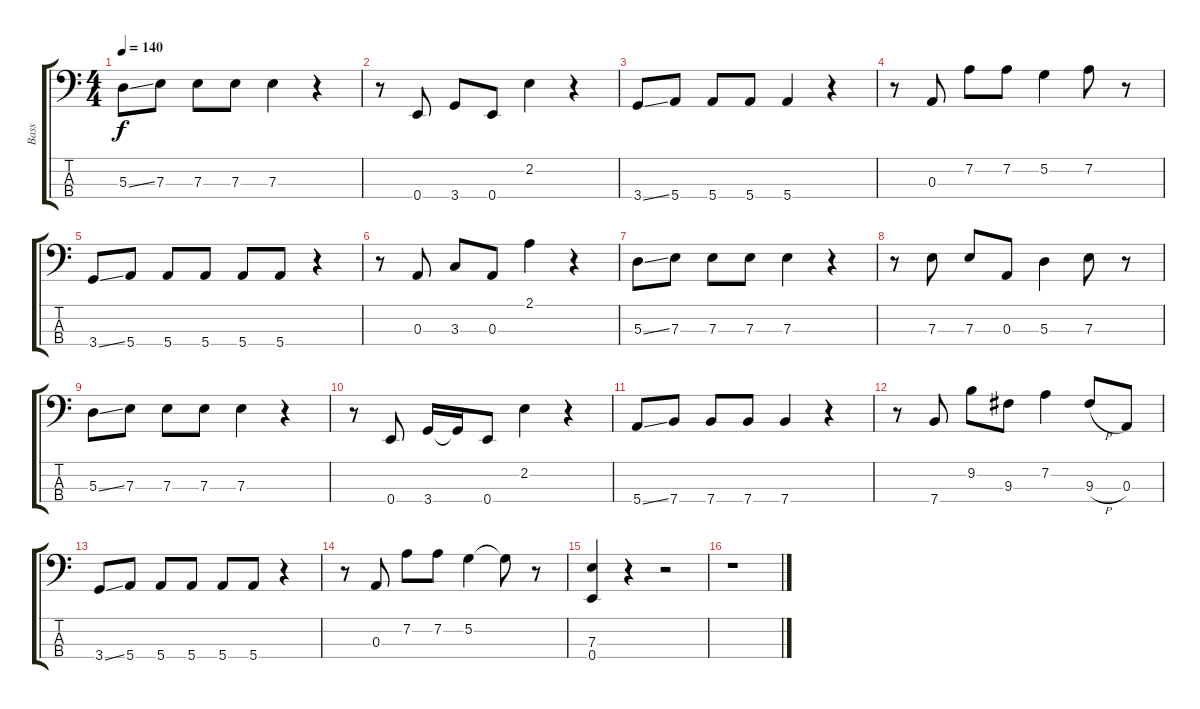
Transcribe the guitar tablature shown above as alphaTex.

\track ("Bass" "Bass") {instrument electricbassfinger}
\staff {score tabs}
\tuning (G2 D2 A1 E1) {hide}
\ts (4 4)
\tempo 140
\clef f4
\ks c
5.3{ss}.8{dy f} 7.3.8 7.3.8 7.3.8 7.3.4 r.4 |
r.8 0.4.8 3.4.8 0.4.8 2.2.4 r.4 |
3.4{ss}.8 5.4.8 5.4.8 5.4.8 5.4.4 r.4 |
r.8 0.3.8 7.2.8 7.2.8 5.2.4 7.2.8 r.8 |
3.4{ss}.8 5.4.8 5.4.8 5.4.8 5.4.8 5.4.8 r.4 |
r.8 0.3.8 3.3.8 0.3.8 2.1.4 r.4 |
5.3{ss}.8 7.3.8 7.3.8 7.3.8 7.3.4 r.4 |
r.8 7.3.8 7.3.8 0.3.8 5.3.4 7.3.8 r.8 |
5.3{ss}.8 7.3.8 7.3.8 7.3.8 7.3.4 r.4 |
r.8 0.4.8 3.4.16 3.4{t}.16 0.4.8 2.2.4 r.4 |
5.4{ss}.8 7.4.8 7.4.8 7.4.8 7.4.4 r.4 |
r.8 7.4.8 9.2.8 9.3.8 7.2.4 9.3{h}.8 0.3.8 |
3.4{ss}.8 5.4.8 5.4.8 5.4.8 5.4.8 5.4.8 r.4 |
r.8 0.3.8 7.2.8 7.2.8 5.2.4 5.2{t}.8 r.8 |
(7.3 0.4).4 r.4 r.2 |
r.1
